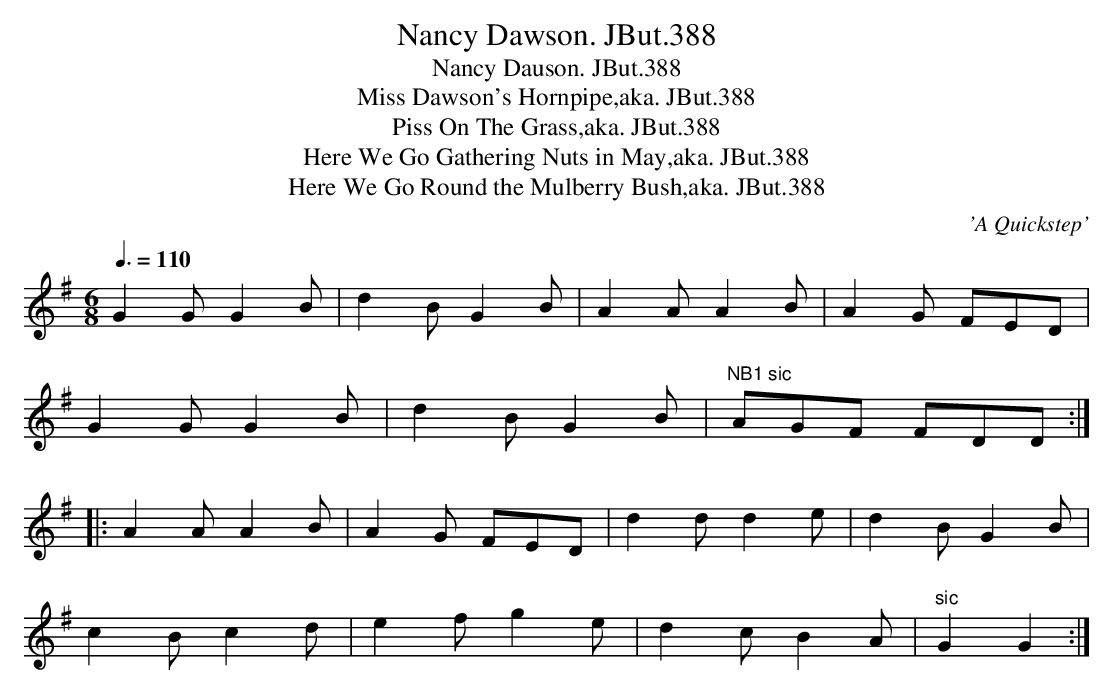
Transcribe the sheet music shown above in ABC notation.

X:1
T:Nancy Dawson. JBut.388
T:Nancy Dauson. JBut.388
T:Miss Dawson's Hornpipe,aka. JBut.388
T:Piss On The Grass,aka. JBut.388
T:Here We Go Gathering Nuts in May,aka. JBut.388
T:Here We Go Round the Mulberry Bush,aka. JBut.388
C:'A Quickstep'
M:6/8
L:1/8
Q:3/8=110
K:G
G2GG2B|d2B G2B|A2A A2B|A2G FED|
G2GG2B|d2B G2B|"NB1 sic"AGF FDD:|
|:A2A A2B|A2G FED|d2d d2e|d2B G2B|
c2B c2d|e2f g2e|d2c B2A|"sic"G2G2:|
